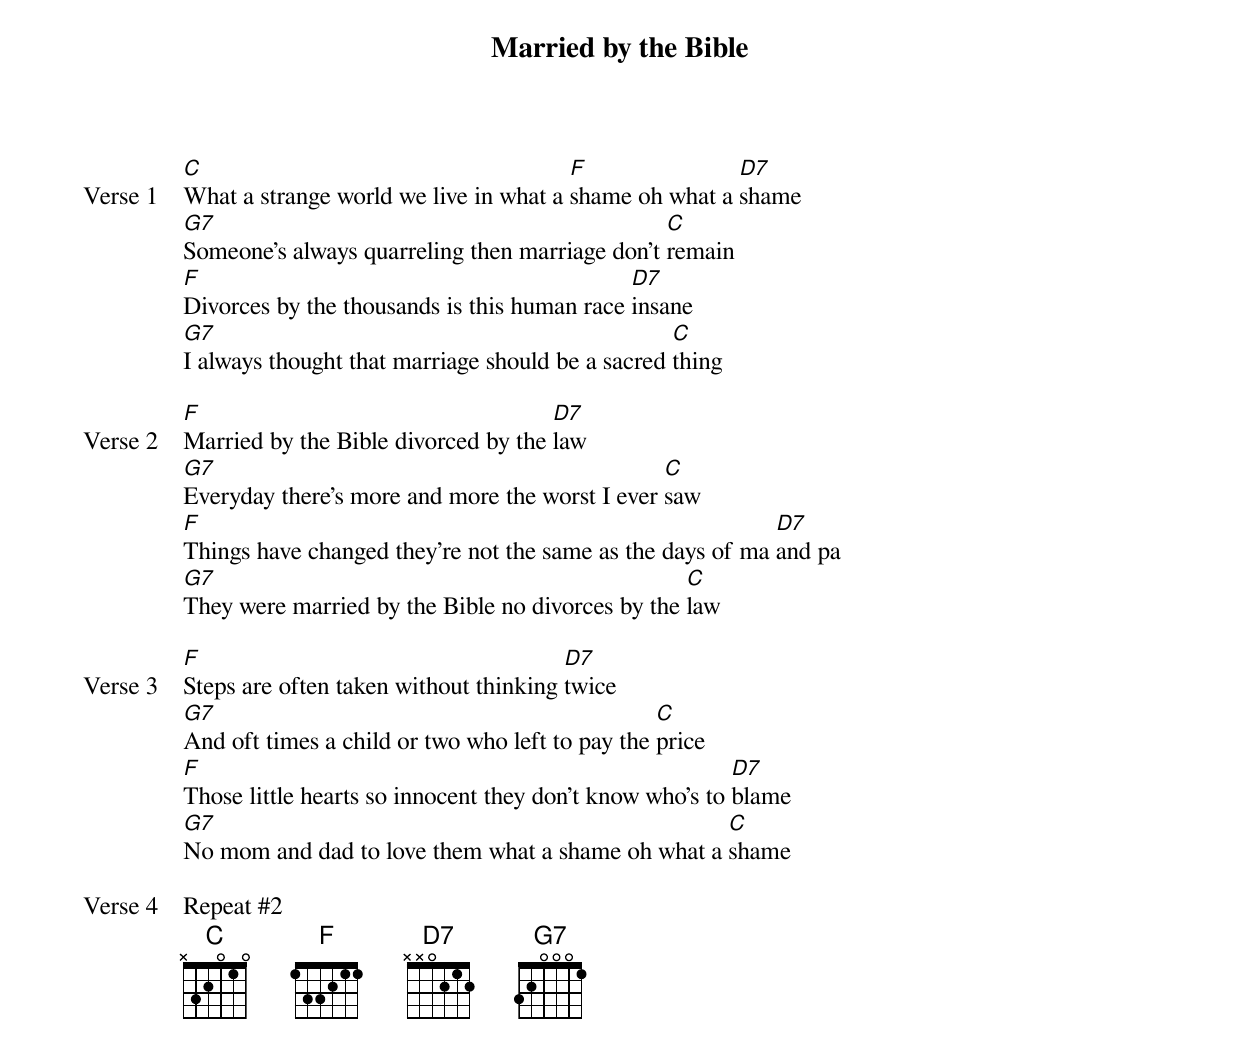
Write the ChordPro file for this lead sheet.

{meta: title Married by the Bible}
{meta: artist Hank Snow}

{start_of_verse: Verse 1}
[C]What a strange world we live in what a [F]shame oh what a [D7]shame
[G7]Someone's always quarreling then marriage don't [C]remain
[F]Divorces by the thousands is this human race [D7]insane
[G7]I always thought that marriage should be a sacred [C]thing
{end_of_verse}

{start_of_verse: Verse 2}
[F]Married by the Bible divorced by the [D7]law
[G7]Everyday there's more and more the worst I ever [C]saw
[F]Things have changed they're not the same as the days of ma [D7]and pa
[G7]They were married by the Bible no divorces by the [C]law
{end_of_verse}

{start_of_verse: Verse 3}
[F]Steps are often taken without thinking [D7]twice
[G7]And oft times a child or two who left to pay the [C]price
[F]Those little hearts so innocent they don't know who's to [D7]blame
[G7]No mom and dad to love them what a shame oh what a [C]shame
{end_of_verse}

{start_of_verse: Verse 4}
Repeat #2
{end_of_verse}
